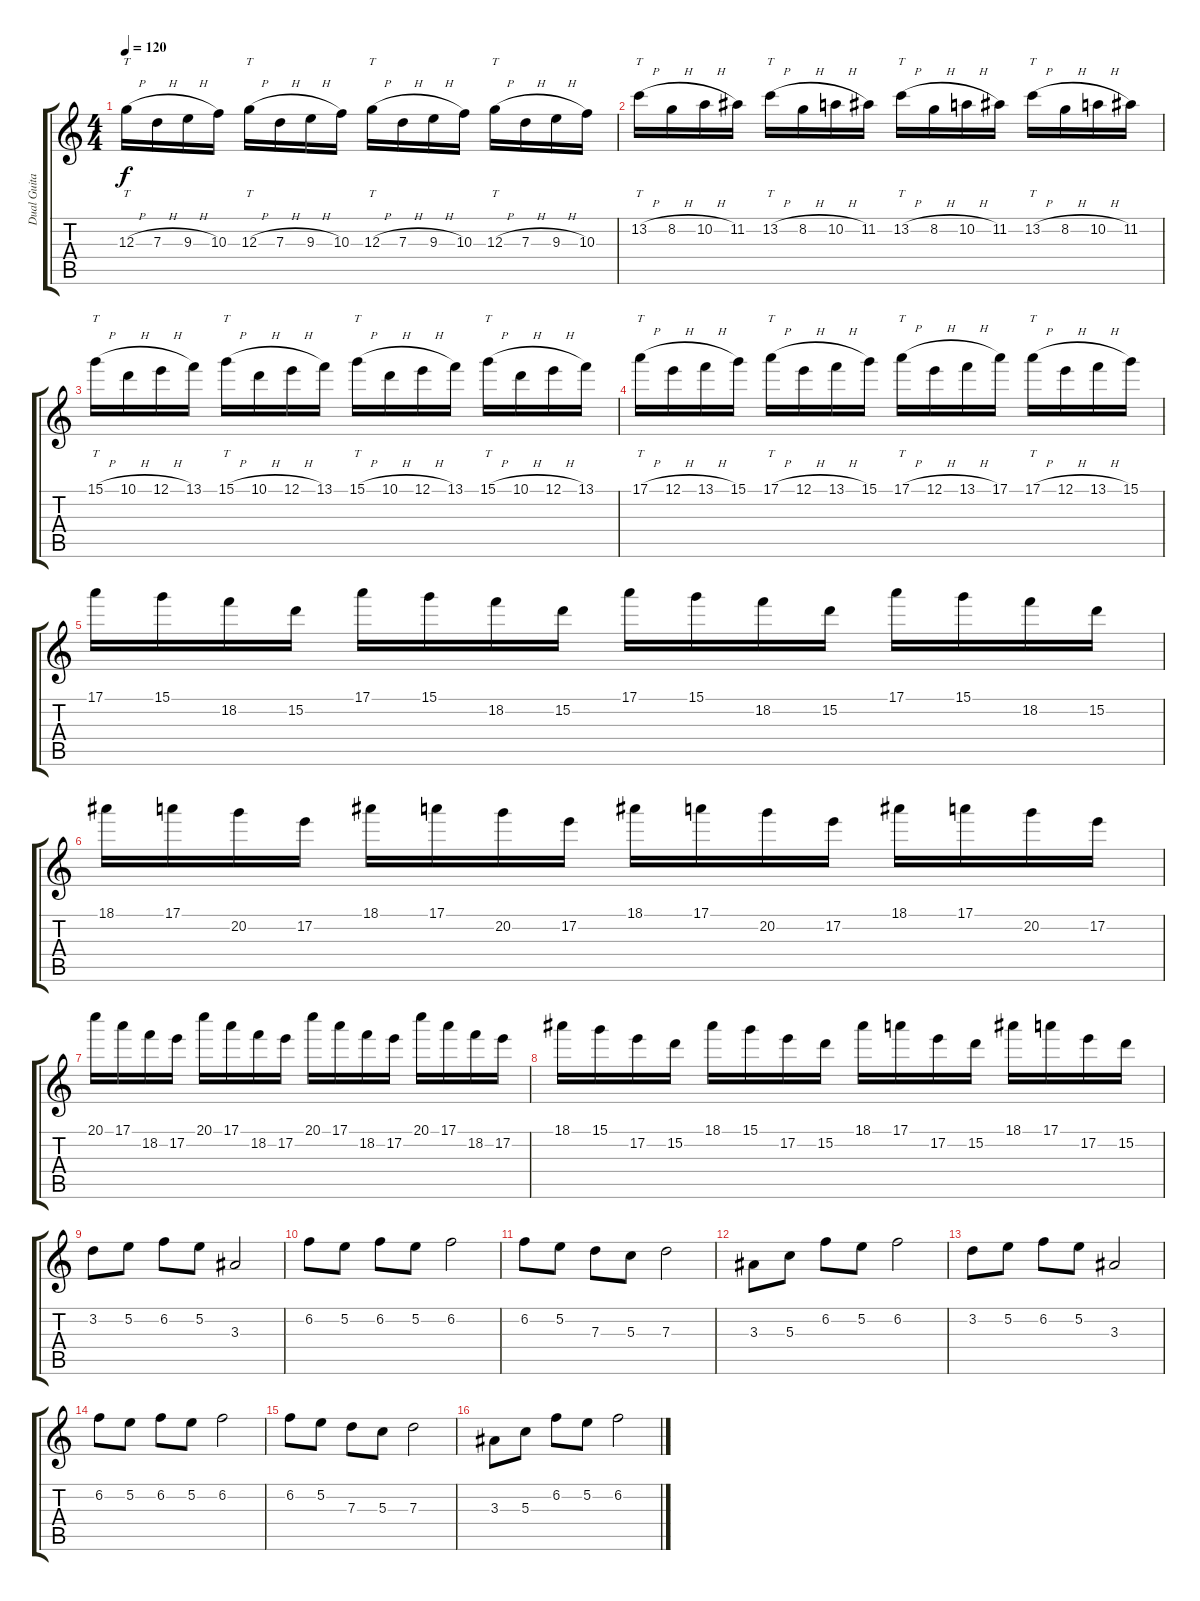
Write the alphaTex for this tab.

\track ("Dual Guitar Lead" "Dual Guita") {instrument distortionguitar}
\staff {score tabs}
\tuning (E4 B3 G3 D3 A2 E2) {hide}
\ts (4 4)
\tempo 120
\clef g2
\ks c
12.3{h}.16{tt dy f} 7.3{h}.16 9.3{h}.16 10.3.16 12.3{h}.16{tt} 7.3{h}.16 9.3{h}.16 10.3.16 12.3{h}.16{tt} 7.3{h}.16 9.3{h}.16 10.3.16 12.3{h}.16{tt} 7.3{h}.16 9.3{h}.16 10.3.16 |
13.2{h}.16{tt} 8.2{h}.16 10.2{h}.16 11.2.16 13.2{h}.16{tt} 8.2{h}.16 10.2{h}.16 11.2.16 13.2{h}.16{tt} 8.2{h}.16 10.2{h}.16 11.2.16 13.2{h}.16{tt} 8.2{h}.16 10.2{h}.16 11.2.16 |
15.1{h}.16{tt} 10.1{h}.16 12.1{h}.16 13.1.16 15.1{h}.16{tt} 10.1{h}.16 12.1{h}.16 13.1.16 15.1{h}.16{tt} 10.1{h}.16 12.1{h}.16 13.1.16 15.1{h}.16{tt} 10.1{h}.16 12.1{h}.16 13.1.16 |
17.1{h}.16{tt} 12.1{h}.16 13.1{h}.16 15.1.16 17.1{h}.16{tt} 12.1{h}.16 13.1{h}.16 15.1.16 17.1{h}.16{tt} 12.1{h}.16 13.1{h}.16 17.1.16 17.1{h}.16{tt} 12.1{h}.16 13.1{h}.16 15.1.16 |
17.1.16 15.1.16 18.2.16 15.2.16 17.1.16 15.1.16 18.2.16 15.2.16 17.1.16 15.1.16 18.2.16 15.2.16 17.1.16 15.1.16 18.2.16 15.2.16 |
18.1.16 17.1.16 20.2.16 17.2.16 18.1.16 17.1.16 20.2.16 17.2.16 18.1.16 17.1.16 20.2.16 17.2.16 18.1.16 17.1.16 20.2.16 17.2.16 |
20.1.16 17.1.16 18.2.16 17.2.16 20.1.16 17.1.16 18.2.16 17.2.16 20.1.16 17.1.16 18.2.16 17.2.16 20.1.16 17.1.16 18.2.16 17.2.16 |
18.1.16 15.1.16 17.2.16 15.2.16 18.1.16 15.1.16 17.2.16 15.2.16 18.1.16 17.1.16 17.2.16 15.2.16 18.1.16 17.1.16 17.2.16 15.2.16 |
3.2.8 5.2.8 6.2.8 5.2.8 3.3.2 |
6.2.8 5.2.8 6.2.8 5.2.8 6.2.2 |
6.2.8 5.2.8 7.3.8 5.3.8 7.3.2 |
3.3.8 5.3.8 6.2.8 5.2.8 6.2.2 |
3.2.8 5.2.8 6.2.8 5.2.8 3.3.2 |
6.2.8 5.2.8 6.2.8 5.2.8 6.2.2 |
6.2.8 5.2.8 7.3.8 5.3.8 7.3.2 |
3.3.8 5.3.8 6.2.8 5.2.8 6.2.2
